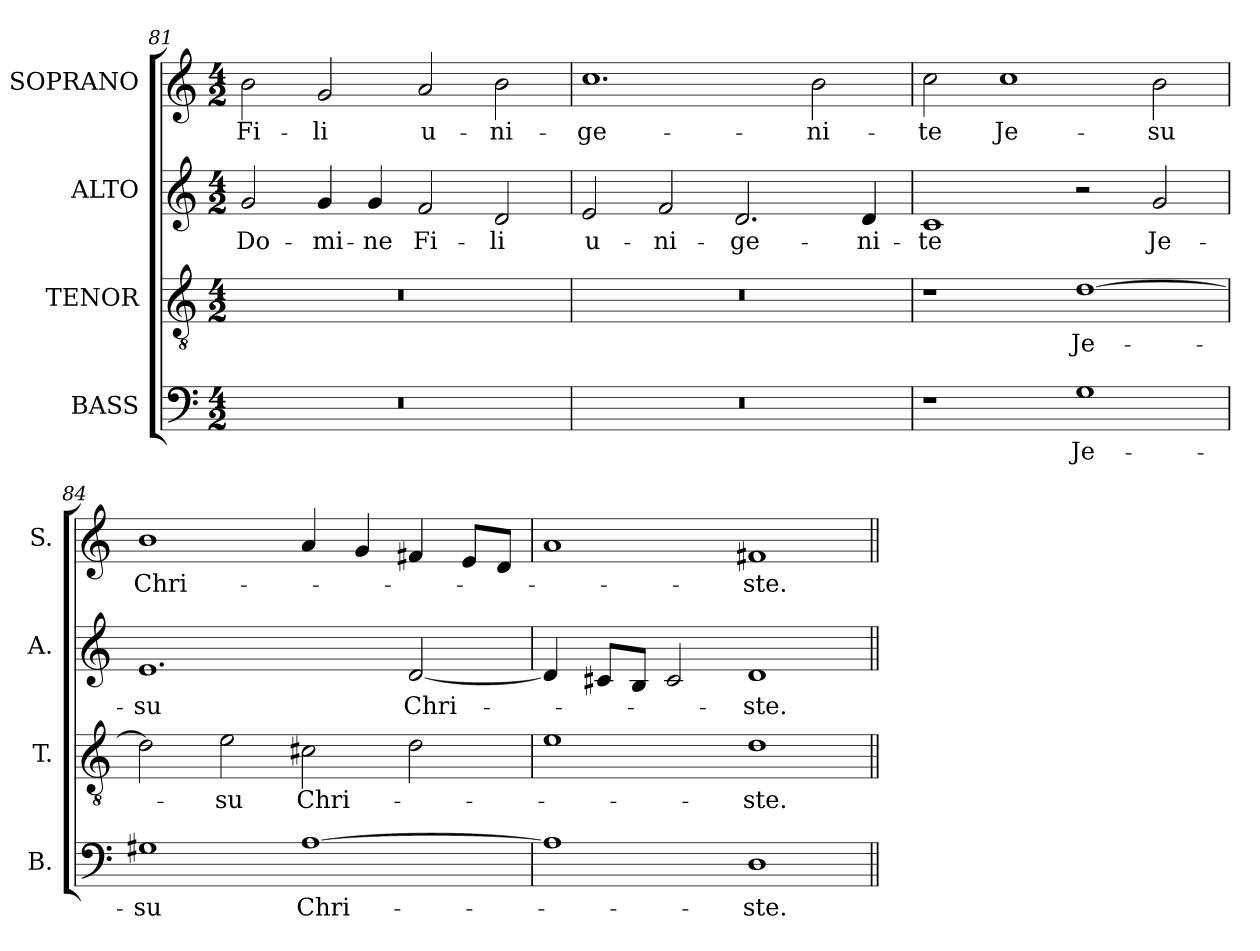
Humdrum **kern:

**kern	**text	**kern	**text	**kern	**text	**kern	**text
*part4	*part4	*part3	*part3	*part2	*part2	*part1	*part1
*staff4	*staff4	*staff3	*staff3	*staff2	*staff2	*staff1	*staff1
*I"BASS	*	*I"TENOR	*	*I"ALTO	*	*I"SOPRANO	*
*I'B.	*	*I'T.	*	*I'A.	*	*I'S.	*
*clefF4	*	*clefGv2	*	*clefG2	*	*clefG2	*
*	*	*ITrd7c12	*	*	*	*	*
*k[]	*	*k[]	*	*k[]	*	*k[]	*
*C:	*	*C:	*	*C:	*	*C:	*
*M4/2	*	*M4/2	*	*M4/2	*	*M4/2	*
=81	=81	=81	=81	=81	=81	=81	=81
!LO:N:vis=1	!	!LO:N:vis=1	!	!	!	!	!
!	!	!	!	!	!LO:LY:b:color=#000000	!	!
!	!	!	!	!	!	!	!LO:LY:b:color=#000000
0r	.	0r	.	2gi/	Do-	2bi\	Fi-
!	!	!	!	!	!LO:LY:b:color=#000000	!	!
!	!	!	!	!	!	!	!LO:LY:b:color=#000000
.	.	.	.	4gi/	-mi-	2gi/	-li
!	!	!	!	!	!LO:LY:b:color=#000000	!	!
.	.	.	.	4gi/	-ne	.	.
!	!	!	!	!	!LO:LY:b:color=#000000	!	!
!	!	!	!	!	!	!	!LO:LY:b:color=#000000
.	.	.	.	2fi/	Fi-	2ai/	u-
!	!	!	!	!	!LO:LY:b:color=#000000	!	!
!	!	!	!	!	!	!	!LO:LY:b:color=#000000
.	.	.	.	2di/	-li	2bi\	-ni-
=82	=82	=82	=82	=82	=82	=82	=82
!LO:N:vis=1	!	!LO:N:vis=1	!	!	!	!	!
!	!	!	!	!	!LO:LY:b:color=#000000	!	!
!	!	!	!	!	!	!	!LO:LY:b:color=#000000
0r	.	0r	.	2ei/	u-	1.cci	-ge-
!	!	!	!	!	!LO:LY:b:color=#000000	!	!
.	.	.	.	2fi/	-ni-	.	.
!	!	!	!	!	!LO:LY:b:color=#000000	!	!
.	.	.	.	2.di/	-ge-	.	.
!	!	!	!	!	!	!	!LO:LY:b:color=#000000
.	.	.	.	.	.	2bi\	-ni-
!	!	!	!	!	!LO:LY:b:color=#000000	!	!
.	.	.	.	4di/	-ni-	.	.
=83	=83	=83	=83	=83	=83	=83	=83
!	!	!	!	!	!LO:LY:b:color=#000000	!	!
!	!	!	!	!	!	!	!LO:LY:b:color=#000000
1r	.	1r	.	1ci	-te	2cci\	-te
!	!	!	!	!	!	!	!LO:LY:b:color=#000000
.	.	.	.	.	.	1cci	Je-
!	!LO:LY:b:color=#000000	!	!	!	!	!	!
!	!	!	!LO:LY:b:color=#000000	!	!	!	!
1Gi	Je-	[1Di	Je-	2r	.	.	.
!	!	!	!	!	!LO:LY:b:color=#000000	!	!
!	!	!	!	!	!	!	!LO:LY:b:color=#000000
.	.	.	.	2gi/	Je-	2bi\	-su
=84	=84	=84	=84	=84	=84	=84	=84
!	!LO:LY:b:color=#000000	!	!	!	!	!	!
!	!	!	!	!	!LO:LY:b:color=#000000	!	!
!	!	!	!	!	!	!	!LO:LY:b:color=#000000
1G#Xi	-su	2Di\]	.	1.ei	-su	1bi	Chri-
!	!	!	!LO:LY:b:color=#000000	!	!	!	!
.	.	2Ei\	-su	.	.	.	.
!	!LO:LY:b:color=#000000	!	!	!	!	!	!
!	!	!	!LO:LY:b:color=#000000	!	!	!	!
[1Ai	Chri-	2C#Xi\	Chri-	.	.	4ai/	.
.	.	.	.	.	.	4gi/	.
!	!	!	!	!	!LO:LY:b:color=#000000	!	!
.	.	2Di\	.	[2di/	Chri-	4f#Xi/	.
.	.	.	.	.	.	8ei/L	.
.	.	.	.	.	.	8di/J	.
!!LO:LB:g=z
=85	=85	=85	=85	=85	=85	=85	=85
1Ai]	.	1Ei	.	4di/]	.	1ai	.
.	.	.	.	8c#Xi/L	.	.	.
.	.	.	.	8Bi/J	.	.	.
.	.	.	.	2c#i/	.	.	.
!	!LO:LY:b:color=#000000	!	!	!	!	!	!
!	!	!	!LO:LY:b:color=#000000	!	!	!	!
!	!	!	!	!	!LO:LY:b:color=#000000	!	!
!	!	!	!	!	!	!	!LO:LY:b:color=#000000
1Di	-ste.	1Di	-ste.	1di	-ste.	1f#Xi	-ste.
=||	=||	=||	=||	=||	=||	=||	=||
*-	*-	*-	*-	*-	*-	*-	*-
